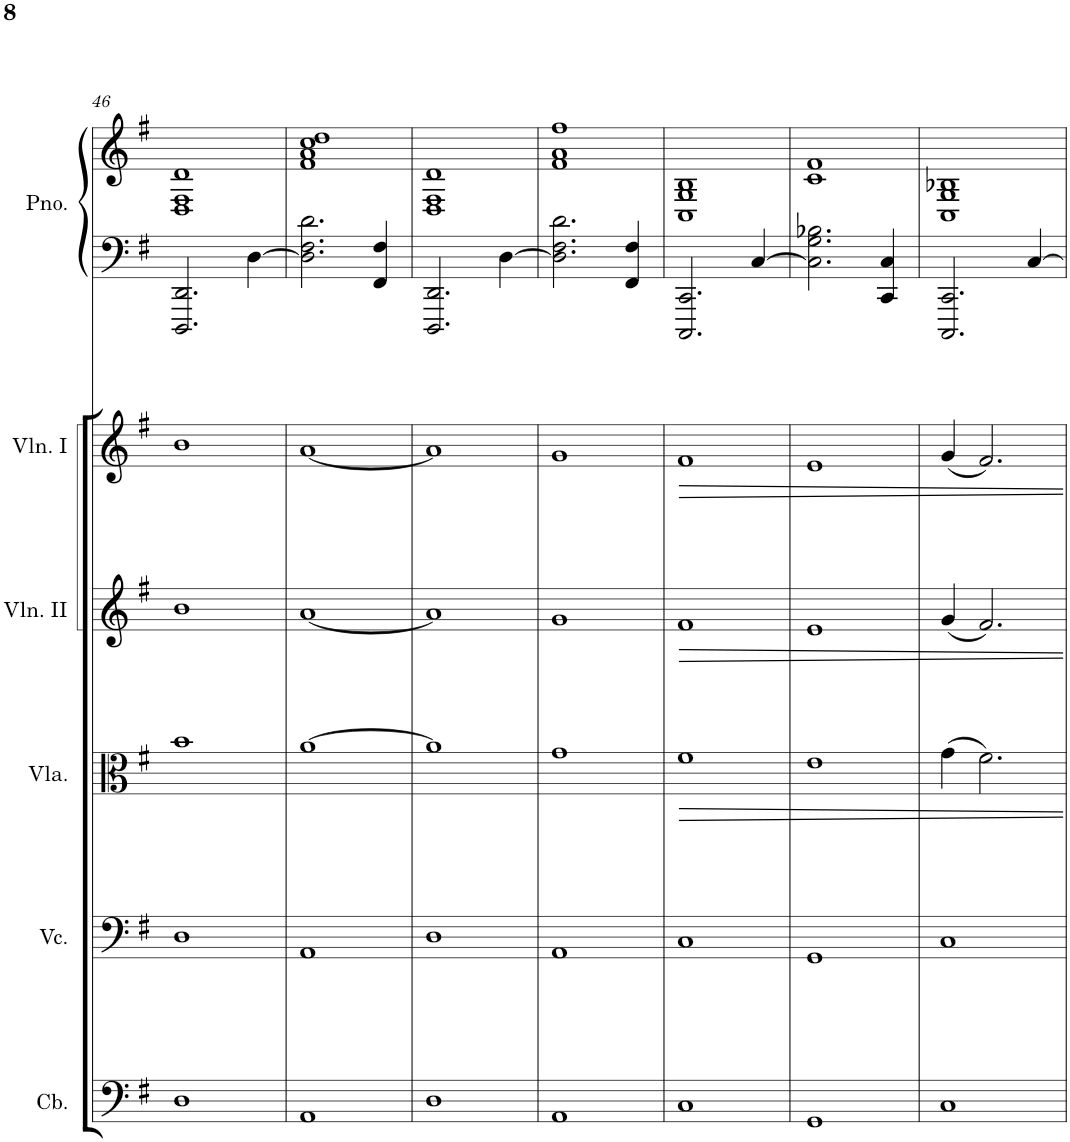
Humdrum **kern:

**kern	**kern	**kern	**kern	**kern	**kern	**kern
*part6	*part5	*part4	*part3	*part2	*part1	*part1
*staff7	*staff6	*staff5	*staff4	*staff3	*staff2	*staff1
*I"Contrabass	*I"Violoncello	*I"Viola	*I"Violin II	*I"Violin I	*I"Piano	*
*I'Cb.	*I'Vc.	*I'Vla.	*I'Vln. II	*I'Vln. I	*I'Pno.	*
!!LO:PB:g=z
*clefF4	*clefF4	*clefC3	*clefG2	*clefG2	*clefF4	*clefG2
*Trd7c12	*	*	*	*	*	*
*k[f#]	*k[f#]	*k[f#]	*k[f#]	*k[f#]	*k[f#]	*k[f#]
*M2/2	*M2/2	*M2/2	*M2/2	*M2/2	*M2/2	*M2/2
*met(c|)	*met(c|)	*met(c|)	*met(c|)	*met(c|)	*met(c|)	*met(c|)
=46	=46	=46	=46	=46	=46	=46
1D	1D	1b	1b	1b	2.DDD/ 2.DD/	1D 1F# 1d
.	.	.	.	.	[4D\	.
=47	=47	=47	=47	=47	=47	=47
1AA	1AA	[1a	[1a	[1a	2.D\] 2.F#\ 2.d\	1f# 1a 1cc 1dd
.	.	.	.	.	4FF#/ 4F#/	.
=48	=48	=48	=48	=48	=48	=48
1D	1D	1a]	1a]	1a]	2.DDD/ 2.DD/	1D 1F# 1d
.	.	.	.	.	[4D\	.
=49	=49	=49	=49	=49	=49	=49
1AA	1AA	1g	1g	1g	2.D\] 2.F#\ 2.d\	1f# 1a 1ff#
.	.	.	.	.	4FF#/ 4F#/	.
=50	=50	=50	=50	=50	=50	=50
1C	1C	1f#	1f#	1f#	2.CCC/ 2.CC/	1C 1G 1B
.	.	.	.	.	[4C/	.
=51	=51	=51	=51	=51	=51	=51
1GG	1GG	1e	1e	1e	2.C\] 2.G\ 2.B-X\	1c 1f#
.	.	.	.	.	4CC/ 4C/	.
=52	=52	=52	=52	=52	=52	=52
1C	1C	(4g\	(4g/	(4g/	2.CCC/ 2.CC/	1C 1G 1B-X
.	.	2.f#\)	2.f#/)	2.f#/)	.	.
.	.	.	.	.	[4C/	.
=	=	=	=	=	=	=
*-	*-	*-	*-	*-	*-	*-
